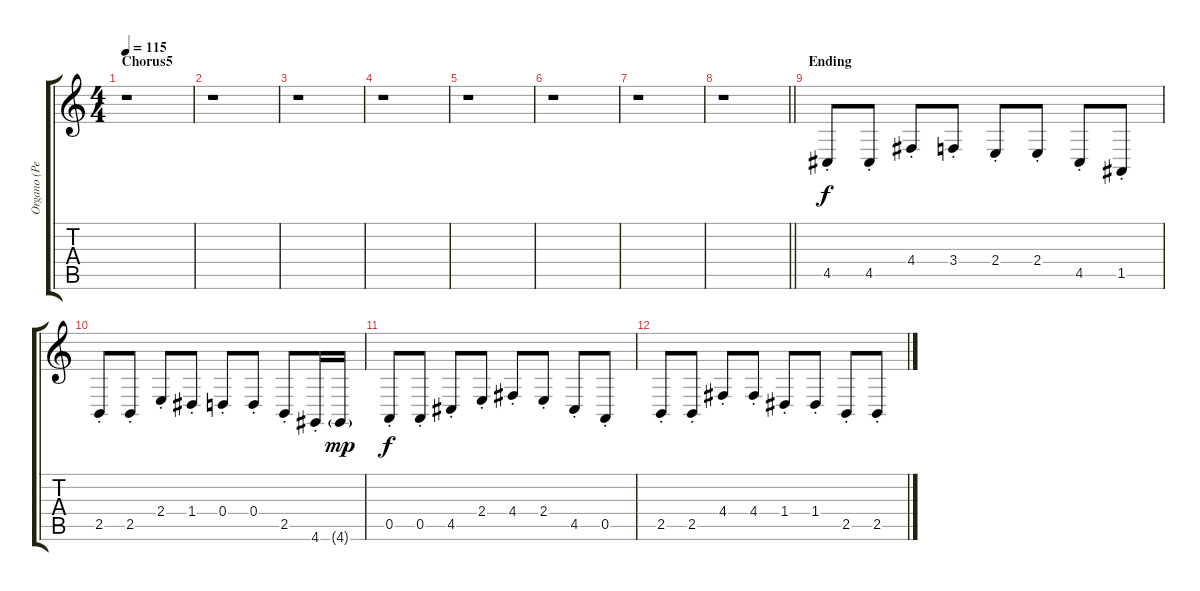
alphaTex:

\track ("Organo (Percusivo)" "Organo (Pe") {instrument lead2sawtooth}
\staff {score tabs}
\tuning (E4 B3 G3 D3 A2 E2) {hide}
\ts (4 4)
\section ("" "Chorus5")
\tempo 115
\clef g2
\ks c
r.1{dy f} |
r.1 |
r.1 |
r.1 |
r.1 |
r.1 |
r.1 |
\barLineRight lightlight
r.1 |
\section ("" "Ending")
4.5{st}.8 4.5{st}.8 4.4{st}.8 3.4{st}.8 2.4{st}.8 2.4{st}.8 4.5{st}.8 1.5{st}.8 |
2.5{st}.8 2.5{st}.8 2.4{st}.8 1.4{st}.8 0.4{st}.8 0.4{st}.8 2.5{st}.8 4.6{st}.16 4.6{g}.16{dy mp} |
0.5{st}.8{dy f} 0.5{st}.8 4.5{st}.8 2.4{st}.8 4.4{st}.8 2.4{st}.8 4.5{st}.8 0.5{st}.8 |
2.5{st}.8 2.5{st}.8 4.4{st}.8 4.4{st}.8 1.4{st}.8 1.4{st}.8 2.5{st}.8 2.5{st}.8
